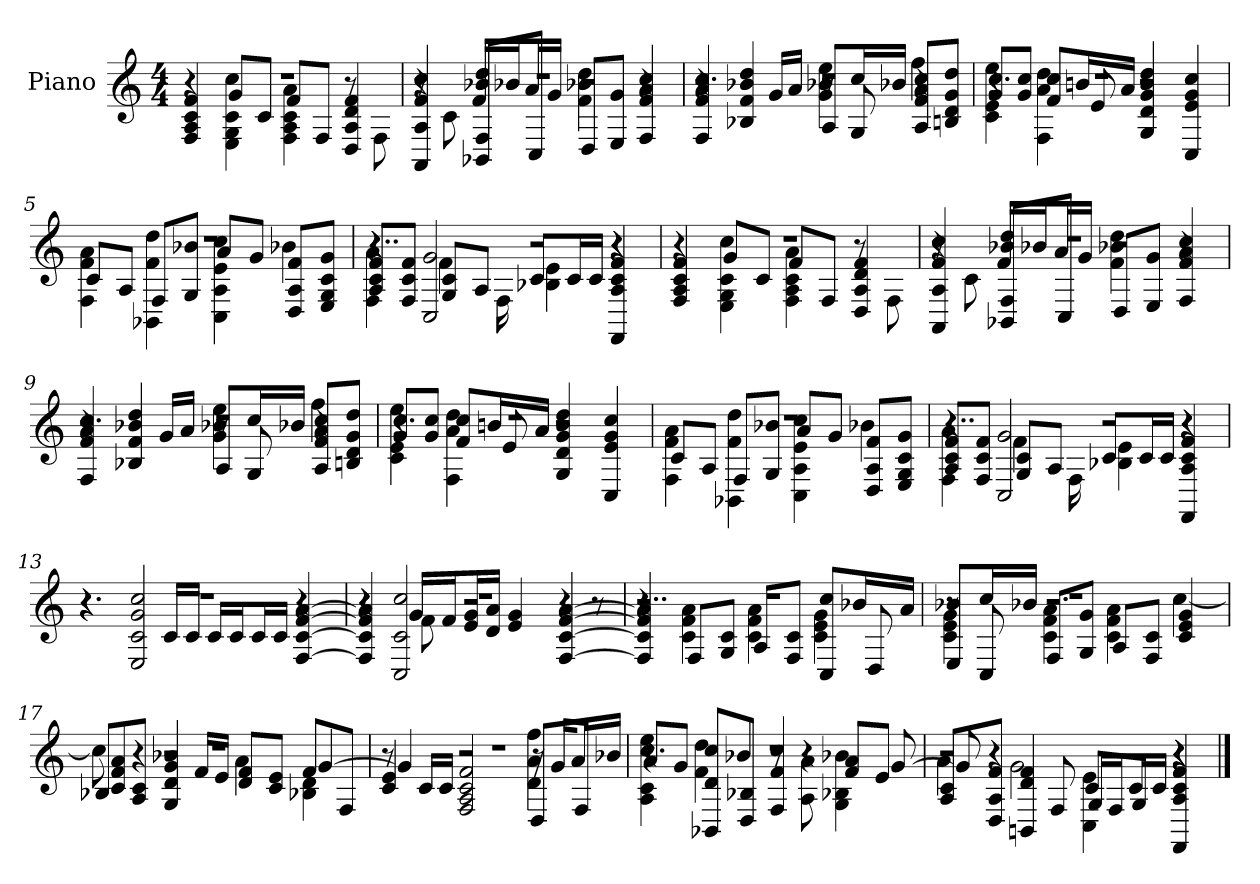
**kern
*part1
*staff1
*I"Piano
*I'Pno
*clefG2
*M4/4
=1
*^
*	*^
*	*	*^
4F 4A 4c 4f	4r	1r	1r
8g/L	4E 4G 4c 4cc	.	.
8c/J	.	.	.
8f/L	4F 4A 4c 4a	.	.
8F/J	.	.	.
4D 4A 4d 4f	8r	.	.
.	8F	.	.
=2	=2	=2	=2
4AA 4A 4f 4cc	8r	4r	1r
.	8c	.	.
16f/LL	8BB-X/L	4F 4b-X 4dd	.
16b-X/J	.	.	.
16a/L	8C/J	.	.
16g/JJ	.	.	.
8D/L	4f 4b-X 4dd	2r	.
8E/ 8gJ	.	.	.
4F 4f 4a 4cc	4r	.	.
=3	=3	=3	=3
4F 4f 4a 4cc	4.r	2r	1r
4B-X 4f 4b-X 4dd	.	.	.
.	16g/LL	.	.
.	16a/JJ	.	.
8A/L	4g 4b-X 4ee	8r	.
16cc/L	.	8G	.
16b-X/JJ	.	.	.
8A/ 8f 8a 8ccL	4ff	4r	.
8Bn/ 8d 8g 8ddJ	.	.	.
=4	=4	=4	=4
8g/ 8ccL	4c 4e 4ee	4.r	1r
8g/ 8ccJ	.	.	.
8f/ 8ccL	4F 4a 4dd	.	.
16bn/L	.	8e	.
16a/JJ	.	.	.
4G 4d 4g 4b 4dd	2r	2r	.
4C 4e 4g 4cc	.	.	.
=5	=5	=5	=5
8c/L	4F 4f 4a	1r	1r
8A/J	.	.	.
8F/L	4BB-X 4f 4dd	.	.
8G/ 8b-XJ	.	.	.
8a/L	4C 4A 4e 4cc	.	.
8g/J	.	.	.
8D/ 8A 8fL	4b-X	.	.
8E/ 8G 8c 8gJ	.	.	.
=6	=6	=6	=6
8A/ 8c 8fL	4F 4a	4r	4..r
8F/ 8c 8fJ	.	.	.
8G/ 8cL	4f	2C 2g	.
8A/J	.	.	.
.	.	.	16F
8c/L	4B-X 4e	.	2r
16c/L	.	.	.
16c/JJ	.	.	.
4FF 4A 4c 4f	4r	4r	.
=7	=7	=7	=7
4F 4A 4c 4f	4r	1r	1r
8g/L	4E 4G 4c 4cc	.	.
8c/J	.	.	.
8f/L	4F 4A 4c 4a	.	.
8F/J	.	.	.
4D 4A 4d 4f	8r	.	.
.	8F	.	.
=8	=8	=8	=8
4AA 4A 4f 4cc	8r	4r	1r
.	8c	.	.
16f/LL	8BB-X/L	4F 4b-X 4dd	.
16b-X/J	.	.	.
16a/L	8C/J	.	.
16g/JJ	.	.	.
8D/L	4f 4b-X 4dd	2r	.
8E/ 8gJ	.	.	.
4F 4f 4a 4cc	4r	.	.
=9	=9	=9	=9
4F 4f 4a 4cc	4.r	2r	1r
4B-X 4f 4b-X 4dd	.	.	.
.	16g/LL	.	.
.	16a/JJ	.	.
8A/L	4g 4b-X 4ee	8r	.
16cc/L	.	8G	.
16b-X/JJ	.	.	.
8A/ 8f 8a 8ccL	4ff	4r	.
8Bn/ 8d 8g 8ddJ	.	.	.
=10	=10	=10	=10
8g/ 8ccL	4c 4e 4ee	4.r	1r
8g/ 8ccJ	.	.	.
8f/ 8ccL	4F 4a 4dd	.	.
16bn/L	.	8e	.
16a/JJ	.	.	.
4G 4d 4g 4b 4dd	2r	2r	.
4C 4e 4g 4cc	.	.	.
=11	=11	=11	=11
8c/L	4F 4f 4a	1r	1r
8A/J	.	.	.
8F/L	4BB-X 4f 4dd	.	.
8G/ 8b-XJ	.	.	.
8a/L	4C 4A 4e 4cc	.	.
8g/J	.	.	.
8D/ 8A 8fL	4b-X	.	.
8E/ 8G 8c 8gJ	.	.	.
=12	=12	=12	=12
8A/ 8c 8fL	4F 4a	4r	4..r
8F/ 8c 8fJ	.	.	.
8G/ 8cL	4f	2C 2g	.
8A/J	.	.	.
.	.	.	16F
8c/L	4B-X 4e	.	2r
16c/L	.	.	.
16c/JJ	.	.	.
4FF 4A 4c 4f	4r	4r	.
=13	=13	=13	=13
4r	4.r	1r	1r
2E 2c 2g 2cc	.	.	.
.	16c/LL	.	.
.	16c/JJ	.	.
.	16c/LL	.	.
.	16c/J	.	.
.	16c/L	.	.
.	16c/JJ	.	.
[4F [4c [4f [4a	4r	.	.
=14	=14	=14	=14
4F] 4c] 4f] 4a]	4r	4r	1r
16g/LL	8f	2C 2c 2cc	.
16f/J	.	.	.
16e/ 16gL	2r	.	.
16d/ 16aJJ	.	.	.
4e 4g	.	.	.
[4F [4c [4f [4a	.	4r	.
.	8r	.	.
=15	=15	=15	=15
4F] 4c] 4f] 4a]	4r	2..r	1r
8F/L	4c 4f 4a	.	.
8G/ 8cJ	.	.	.
8A/L	4c 4f 4a	.	.
8F/ 8cJ	.	.	.
8C/ 8ccL	4c 4e 4g	.	.
16b-X/L	.	8D	.
16a/JJ	.	.	.
=16	=16	=16	=16
8E/ 8b-XL	4c 4e 4g	8r	1r
16cc/L	.	8C	.
16b-X/JJ	.	.	.
8F/L	4c 4f 4a	2.r	.
8G/ 8gJ	.	.	.
8A/L	4c 4f 4a	.	.
8F/ 8cJ	.	.	.
4c 4e 4g	[4cc	.	.
=17	=17	=17	=17
8B-X/L	8cc]	4c 4f 4a	1r
8A/ 8cJ	4r	.	.
4G 4d 4g 4b-X	.	2r	.
.	16f/LL	.	.
.	16e/JJ	.	.
8d/ 8fL	4a	.	.
8c/ 8eJ	.	.	.
8f/L	4B-X 4d	[4g	.
8F/J	.	.	.
=18	=18	=18	=18
4c 4e	8r	4g]	1r
.	16c/LL	.	.
.	16c/JJ	.	.
2F 2A 2c 2f	2r	2r	.
8D/L	4d 4a 4ff	16r	.
.	.	16g/KL	.
16a/L	.	8F/J	.
16b-X/JJ	.	.	.
=19	=19	=19	=19
8a/L	4A 4c 4cc 4ee	4.r	1r
8g/J	.	.	.
8BB-X/ 8d 8ccL	4f 4dd	.	.
8D/ 8B-XJ	.	4b-	.
4F 4f 4cc	8r	.	.
.	8A 8a	4r	.
8f/ 8aL	4G 4B-X 4b-X	.	.
8e/J	.	[8g	.
=20	=20	=20	=20
8A/ 8cL	4a	8g]	2r
8D/ 8A 8fJ	.	4r	.
4BBn 4d 4f	2g	.	.
.	.	8F	.
16G/LL	.	8c/L	4C 4e
16F/J	.	.	.
16c/L	.	8G/J	.
16c/JJ	.	.	.
4FF 4A 4c 4f	4r	4r	4r
*v	*v	*v	*v
==
*-
